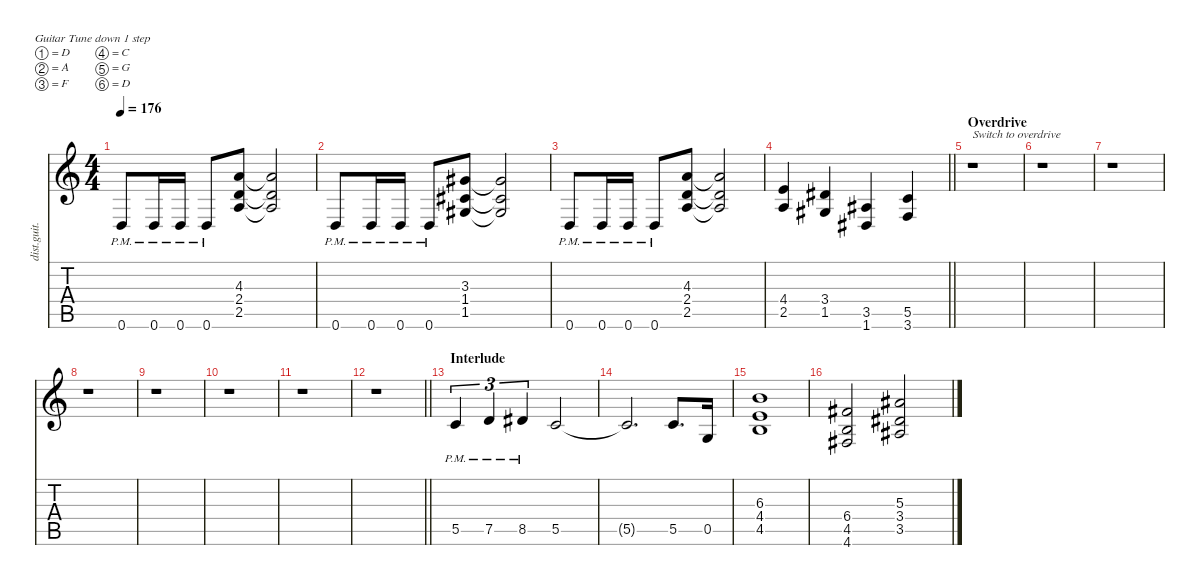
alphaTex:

\defaultSystemsLayout 4
\hideDynamics
\bracketExtendMode nobrackets
\track ("Bobby Koelble " "dist.guit.") {instrument distortionguitar}
\staff {score tabs}
\tuning (D4 A3 F3 C3 G2 D2)
\ts (4 4)
\tempo 176
\clef g2
\ks c
0.6{pm}.8{dy f} 0.6{pm}.16 0.6{pm}.16 0.6{pm}.8 (4.3 2.4 2.5).8 (4.3{t} 2.4{t} 2.5{t}).2 |
0.6{pm}.8 0.6{pm}.16 0.6{pm}.16 0.6{pm}.8 (3.3{acc #} 1.4{acc #} 1.5{acc #}).8 (3.3{t acc #} 1.4{t acc #} 1.5{t acc #}).2 |
0.6{pm}.8 0.6{pm}.16 0.6{pm}.16 0.6{pm}.8 (4.3 2.4 2.5).8 (4.3{t} 2.4{t} 2.5{t}).2 |
\barLineRight lightlight
(4.4 2.5).4 (3.4{acc #} 1.5{acc #}).4 (3.5{acc #} 1.6{acc #}).4 (5.5 3.6).4 |
\section ("" "Overdrive")
r.1{txt "Switch to overdrive"} |
r.1 |
r.1 |
r.1 |
r.1 |
r.1 |
r.1 |
\barLineRight lightlight
r.1 |
\section ("" "Interlude")
5.5{pm}.4{tu (3 2)} 7.5{pm}.4{tu (3 2)} 8.5{pm acc #}.4{tu (3 2)} 5.5.2 |
5.5{t}.2{d} 5.5.8{d} 0.5.16 |
(6.3 4.4 4.5).1 |
(6.4{acc #} 4.5 4.6{acc #}).2 (5.3{acc #} 3.4{acc #} 3.5{acc #}).2
